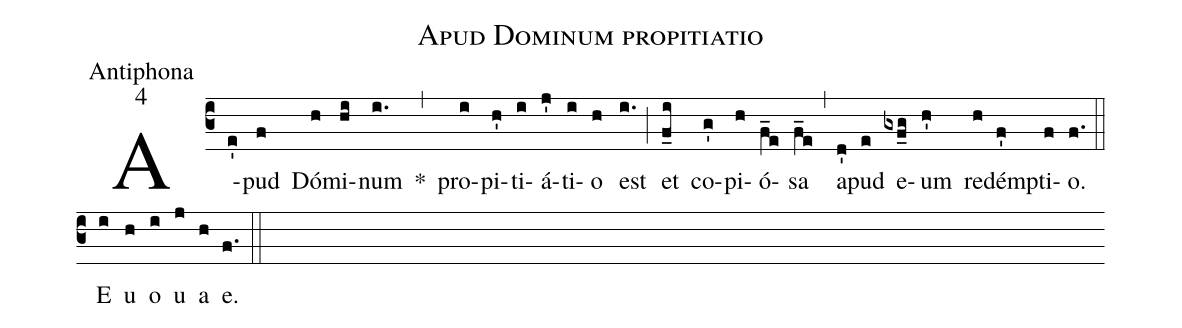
name:Apud Dominum propitiatio;
office-part:Antiphona;
mode:4;
%%
(c3) A(e')pud(f) Dó(h)mi(hi)num(i.) *(,) pro(i)pi(h')ti(i)á(j')ti(i)o(h) est(i.) (;) et(f_i) co(g')pi(h)ó(f_e)sa(f_e) (,) a(d')pud(e) e(gxf_g)um(h') red(h)ém(f')pti(f)o.(f.) (::) <eu>E(i) u(h) o(i) u(j) a(h) e.</eu>(f.) (::)
